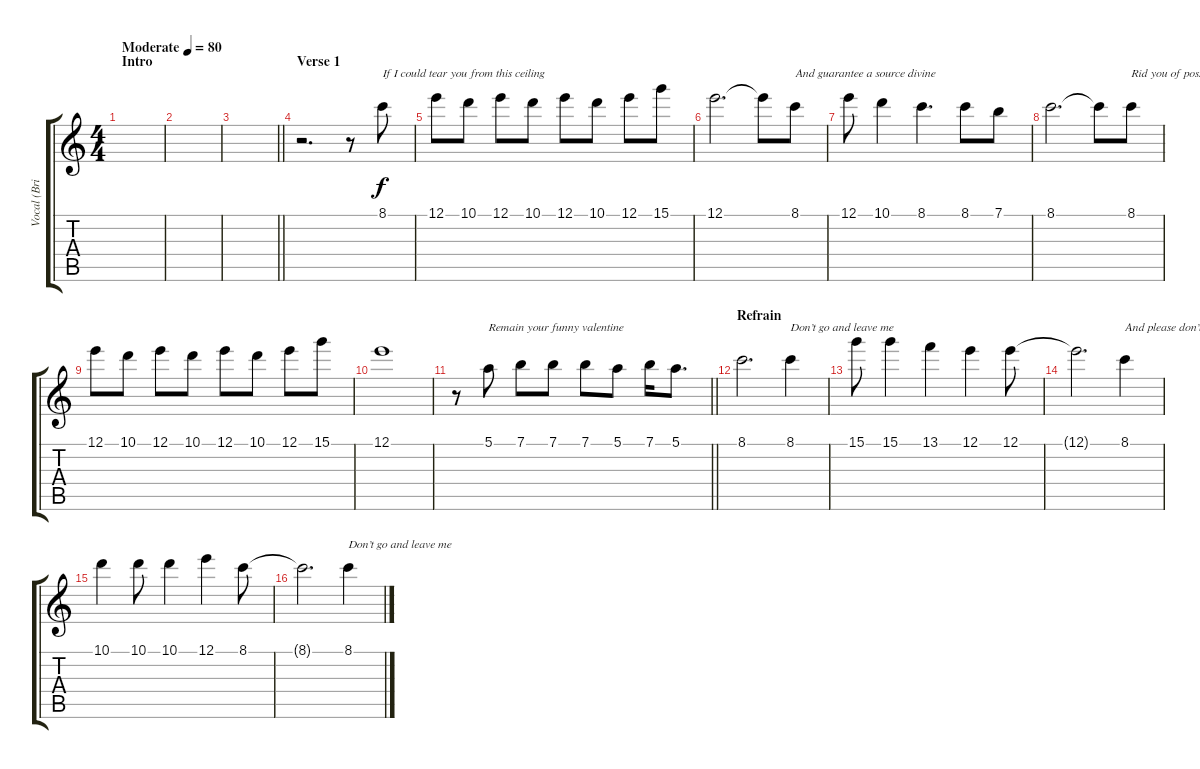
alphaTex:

\track ("Vocal (Brian)" "Vocal (Bri") {instrument electricguitarjazz}
\staff {score tabs}
\tuning (E4 B3 G3 D3 A2 E2) {hide}
\ts (4 4)
\section ("" "Intro")
\tempo (80 "Moderate")
\clef g2
\ks c
|
|
\barLineRight lightlight
|
\section ("" "Verse 1")
r.2{d} r.8 8.1.8{txt "If I could tear you from this ceiling"} |
12.1.8 10.1.8 12.1.8 10.1.8 12.1.8 10.1.8 12.1.8 15.1.8 |
12.1.2{d} 12.1{t}.8 8.1.8{txt "And guarantee a source divine"} |
12.1.8 10.1.4 8.1.4{d} 8.1.8 7.1.8 |
8.1.2{d} 8.1{t}.8 8.1.8{txt "Rid you of possession fleeting"} |
12.1.8 10.1.8 12.1.8 10.1.8 12.1.8 10.1.8 12.1.8 15.1.8 |
12.1.1 |
\barLineRight lightlight
r.8 5.1.8{txt "Remain your funny valentine"} 7.1.8 7.1.8 7.1.8 5.1.8 7.1.16 5.1.8{d} |
\section ("" "Refrain")
8.1.2{d} 8.1.4{txt "Don’t go and leave me"} |
15.1.8 15.1.4 13.1.4 12.1.4 12.1.8 |
12.1{t}.2{d} 8.1.4{txt "And please don’t drive me blind"} |
10.1.4 10.1.8 10.1.4 12.1.4 8.1.8 |
8.1{t}.2{d} 8.1.4{txt "Don’t go and leave me"}
